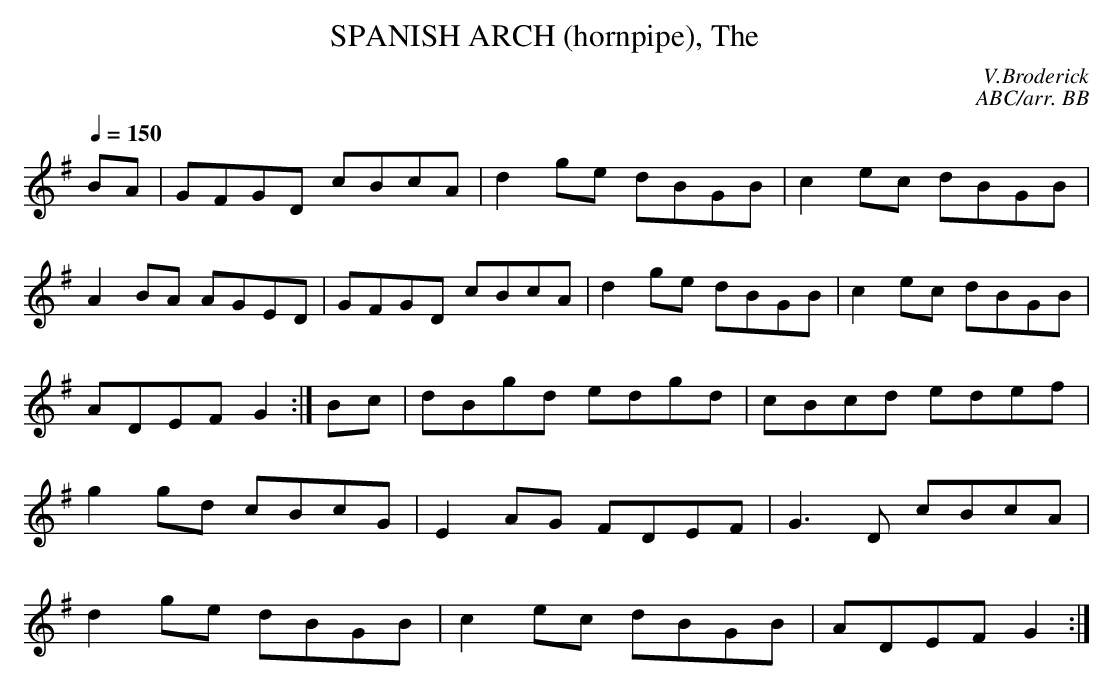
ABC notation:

X:1
T:SPANISH ARCH (hornpipe), The   \
C:V.Broderick\
C:ABC/arr. BB\
M:C\
L:1/8\
Q:1/4=150\
K:G\
BA|GFGD cBcA|d2ge dBGB|c2ec dBGB|A2BA AGED|\
GFGD cBcA|d2ge dBGB|c2ec dBGB|ADEF G2:|\
Bc|dBgd edgd|cBcd edef|g2gd cBcG|E2AG FDEF|\
G3D cBcA|d2ge dBGB|c2ec dBGB|ADEF G2:|\
\
\
